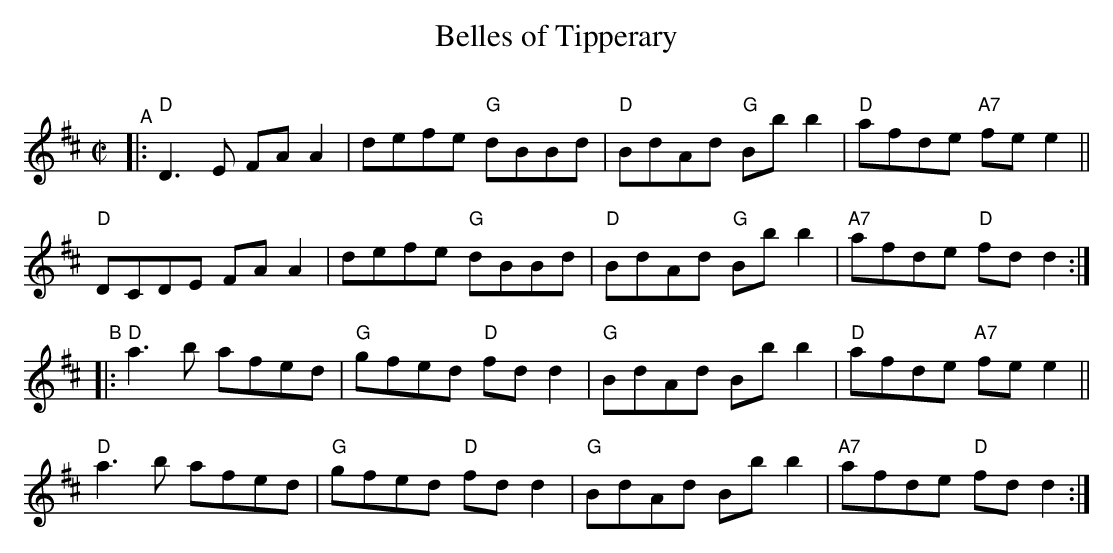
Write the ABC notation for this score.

X:1
T: Belles of Tipperary
C:
M: C|
L: 1/8
K: D
"^A"|:\
"D"D3E  FAA2 | defe "G"dBBd | "D"BdAd "G"Bbb2 | "D"afde "A7"fee2 ||
"D"DCDE FAA2 | defe "G"dBBd | "D"BdAd "G"Bbb2 | "A7"afde "D"fdd2 :|
"^B"|:\
"D"a3b afed | "G"gfed "D"fdd2 | "G"BdAd Bbb2 | "D"afde "A7"fee2 ||
"D"a3b afed | "G"gfed "D"fdd2 | "G"BdAd Bbb2 | "A7"afde "D"fdd2 :|
